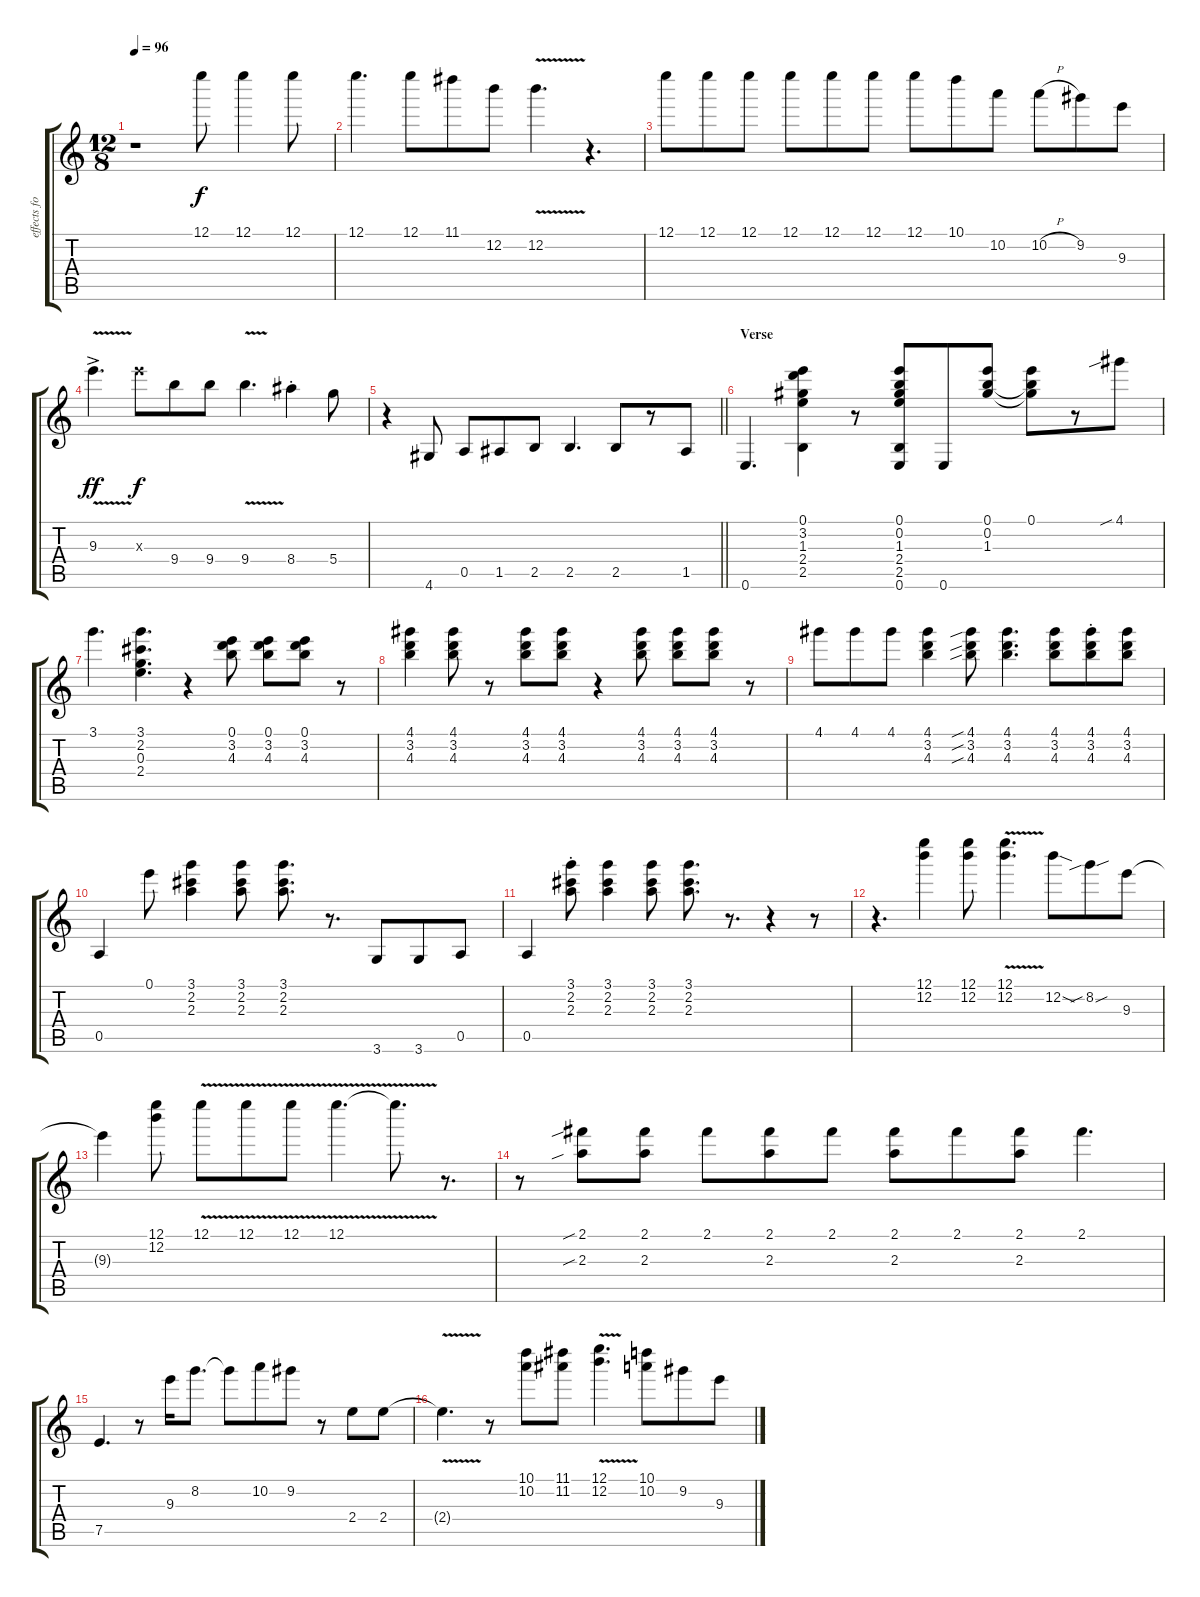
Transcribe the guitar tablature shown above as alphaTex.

\track ("effects for Guitar 1" "effects fo") {instrument acousticguitarsteel}
\staff {score tabs}
\tuning (E5 B4 G4 D4 A2 E2) {hide}
\ts (12 8)
\tempo 96
\clef g2
\ks c
r.1{dy f instrument acousticguitarsteel} 12.1.8 12.1.4 12.1.8 |
12.1.4{d} 12.1.8 11.1.8 12.2.8 12.2{v}.4{d} r.4{d} |
12.1.8 12.1.8 12.1.8 12.1.8 12.1.8 12.1.8 12.1.8 10.1.8 10.2.8 10.2{h}.8 9.2.8 9.3.8 |
9.3{v ac}.4{d dy ff} 9.3{x}.8{dy f} 9.4.8 9.4.8 9.4{v}.4{d} 8.4{st}.4 5.4.8 |
\barLineRight lightlight
r.4 4.6.8 0.5.8 1.5.8 2.5.8 2.5.4{d} 2.5.8 r.8 1.5.8 |
\section ("" "Verse")
0.6.4{d} (0.1 3.2 1.3 2.4 2.5).4 r.8 (0.1 0.2 1.3 2.4 2.5 0.6).8 0.6.8 (0.1 0.2 1.3).8 (0.1 0.2{t} 1.3{t}).8 r.8 4.1{sib}.8 |
3.1.4{d} (3.1 2.2 0.3 2.4).4{d} r.4 (0.1 3.2 4.3).8 (0.1 3.2 4.3).8 (0.1 3.2 4.3).8 r.8 |
(4.1 3.2 4.3).4 (4.1 3.2 4.3).8 r.8 (4.1 3.2 4.3).8 (4.1 3.2 4.3).8 r.4 (4.1 3.2 4.3).8 (4.1 3.2 4.3).8 (4.1 3.2 4.3).8 r.8 |
4.1.8 4.1.8 4.1.8 (4.1 3.2 4.3).4 (4.1{sib} 3.2{sib} 4.3{sib}).8 (4.1 3.2 4.3).4{d} (4.1 3.2 4.3).8 (4.1{st} 3.2{st} 4.3{st}).8 (4.1 3.2 4.3).8 |
0.5.4 0.1.8 (3.1 2.2 2.3).4 (3.1 2.2 2.3).8 (3.1 2.2 2.3).8{d} r.8{d} 3.6.8 3.6.8 0.5.8 |
0.5.4 (3.1{st} 2.2{st} 2.3{st}).8 (3.1 2.2 2.3).4 (3.1 2.2 2.3).8 (3.1 2.2 2.3).8{d} r.8{d} r.4 r.8 |
r.4{d} (12.1 12.2).4 (12.1 12.2).8 (12.1{v} 12.2{v}).4{d} 12.2{sod}.8 8.2{sib sou}.8 9.3.8 |
9.3{t}.4 (12.1 12.2).8 12.1{v}.8 12.1{v}.8 12.1{v}.8 12.1{v}.4{d} 12.1{t}.8{d} r.8{d} |
r.8 (2.1{sib} 2.3{sib}).8 (2.1 2.3).8 2.1.8 (2.1 2.3).8 2.1.8 (2.1 2.3).8 2.1.8 (2.1 2.3).8 2.1.4{d} |
7.5.4{d} r.8 9.3.16 8.2.8{d} 8.2{t}.8 10.2.8 9.2.8 r.8 2.4.8 2.4.8 |
2.4{v t}.4{d} r.8 (10.1 10.2).8 (11.1 11.2).8 (12.1{v} 12.2{v}).4{d} (10.1 10.2).8 9.2.8 9.3.8
